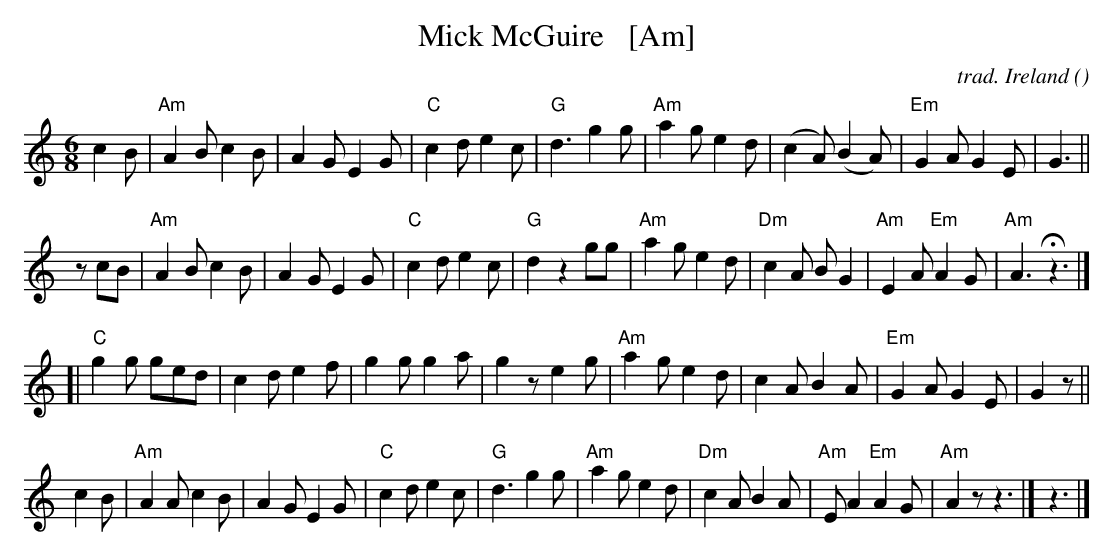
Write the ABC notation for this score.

X:1
T: Mick McGuire   [Am]
C: trad. Ireland
O:
M: 6/8
L: 1/8
K: Am
c2B \
| "Am"A2B c2B | A2G E2G | "C"c2d e2c | "G"d3 g2g \
| "Am"a2g e2d | (c2A) (B2A) | "Em"G2A G2E | G3 ||
zcB \
| "Am"A2B c2B | A2G E2G | "C"c2d e2c | "G"d2 z2 gg \
| "Am"a2g e2d | "Dm"c2A BG2 | "Am"E2A "Em"A2G | "Am"A3 Hz3 |]
[| "C"g2g ged | c2d e2f | g2g g2a | g2z e2g \
| "Am"a2g e2d | c2A B2A | "Em"G2A G2E | G2z ||
c2B \
| "Am"A2A c2B | A2G E2G | "C"c2d e2c | "G"d3 g2g \
| "Am"a2g e2d | "Dm"c2A B2A | "Am"EA2 "Em"A2G | "Am"A2z z3 |] z3 |]
